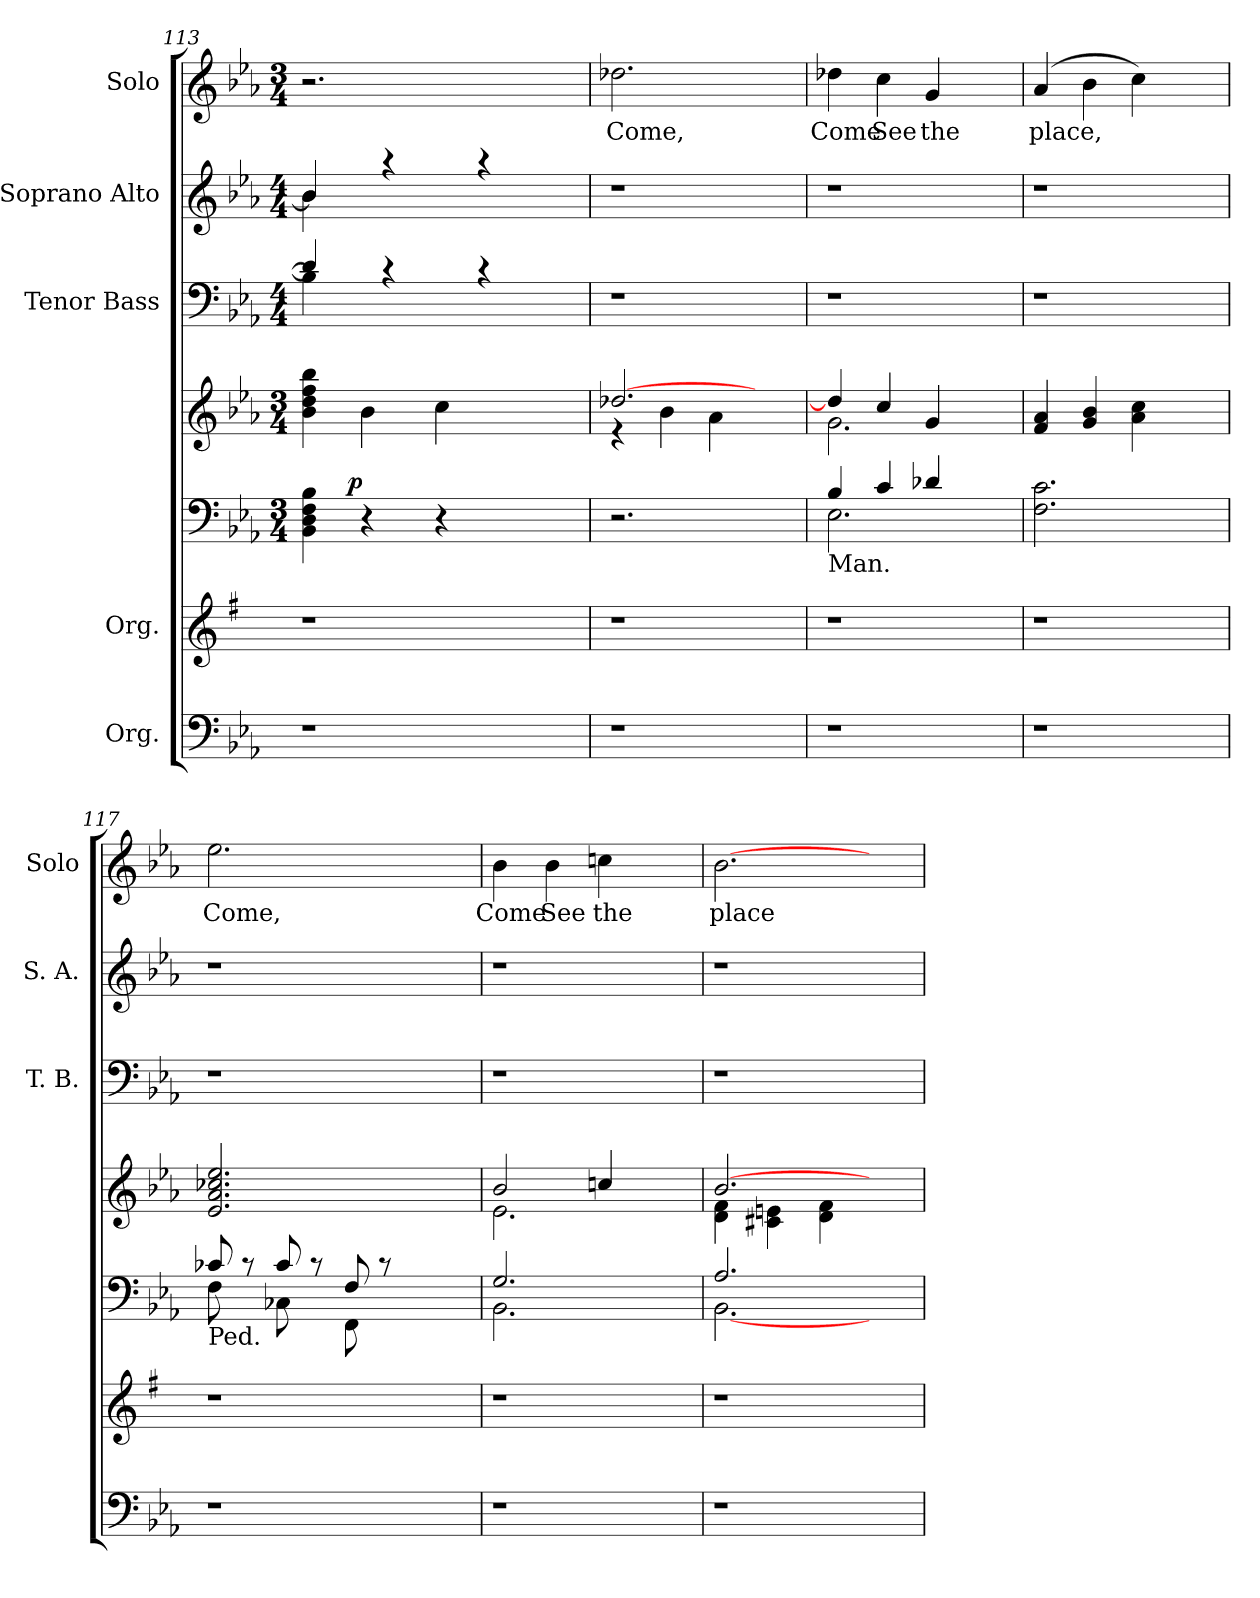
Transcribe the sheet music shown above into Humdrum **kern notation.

**kern	**kern	**kern	**dynam	**kern	**kern	**text	**kern	**text	**kern	**text
*part7	*part6	*part5	*part5	*part4	*part3	*part3	*part2	*part2	*part1	*part1
*staff7	*staff6	*staff5	*staff5	*staff4	*staff3	*staff3	*staff2	*staff2	*staff1	*staff1
*I"Org.	*I"Org.	*	*	*	*I"Tenor Bass	*	*I"Soprano Alto	*	*I"Solo	*
*	*	*	*	*	*I'T. B.	*	*I'S. A.	*	*I'Solo	*
*clefF4	*clefG2	*clefF4	*	*clefG2	*clefF4	*	*clefG2	*	*clefG2	*
*k[b-e-a-]	*k[f#]	*k[b-e-a-]	*	*k[b-e-a-]	*k[b-e-a-]	*	*k[b-e-a-]	*	*k[b-e-a-]	*
*E-:	*G:	*E-:	*	*E-:	*E-:	*	*E-:	*	*E-:	*
*	*	*M3/4	*	*M3/4	*M4/4	*	*M4/4	*	*M3/4	*
=113	=113	=113	=113	=113	=113	=113	=113	=113	=113	=113
*	*	*^	*	*	*^	*	*^	*	*	*
1r	1r	4BB-\ 4D\ 4F\ 4B-\	8..ryy	.	4b-\ 4dd\ 4ff\ 4bb-\	4d/]	4B-\]	.	4b-/]	4b-\	.	2.r	.
!	!	!	!	!LO:DY:a	!	!	!	!	!	!	!	!	!
.	.	.	2ryy	p	.	.	.	.	.	.	.	.	.
.	.	4r	.	.	4b-\	16ryy	8ryy	.	16ryy	8ryy	.	.	.
.	.	.	.	.	.	4rc	.	.	4raa	.	.	.	.
.	.	.	.	.	.	.	2ryy	.	.	2ryy	.	.	.
.	.	4r	.	.	4cc\	.	.	.	.	.	.	.	.
.	.	.	.	.	.	16ryy	.	.	16ryy	.	.	.	.
.	.	.	.	.	.	4rc	.	.	4raa	.	.	.	.
.	.	.	4ryy	.	.	.	.	.	.	.	.	.	.
.	.	4ryy	.	.	4ryy	.	.	.	.	.	.	4ryy	.
.	.	.	.	.	.	8ryy	8ryy	.	8ryy	8ryy	.	.	.
.	.	.	32ryy	.	.	.	.	.	.	.	.	.	.
!!LO:PB:g=z
=114	=114	=114	=114	=114	=114	=114	=114	=114	=114	=114	=114	=114	=114
!	!	!	!	!	!LO:TX:a:t=Meno mosso	!	!	!	!	!	!	!	!
!	!	!LO:N:vis=1	!	!	!	!	!	!	!	!	!	!	!LO:LY:b
*	*	*	*	*	*	*v	*v	*	*	*	*	*	*
*	*	*v	*v	*	*^	*	*	*v	*v	*	*	*
1r	1r	2.r	.	[>2.dd-X/	4re	1r	.	1r	.	2.dd-X\	Come,
.	.	.	.	.	4b-\	.	.	.	.	.	.
.	.	.	.	.	4a-\	.	.	.	.	.	.
.	.	4ryy	.	4ryy	4ryy	.	.	.	.	4ryy	.
=115	=115	=115	=115	=115	=115	=115	=115	=115	=115	=115	=115
*	*	*^	*	*	*	*	*	*	*	*	*
!	!	!LO:TX:b:t=Man.	!	!	!	!	!	!	!	!	!	!
!	!	!	!	!	!	!	!	!	!	!	!	!LO:LY:b
1r	1r	4B-/	2.E-\	.	4dd-/]	2.g\	1r	.	1r	.	4dd-X\	Come
!	!	!	!	!	!	!	!	!	!	!	!	!LO:LY:b
.	.	4c/	.	.	4cc/	.	.	.	.	.	4cc\	See
!	!	!	!	!	!	!	!	!	!	!	!	!LO:LY:b
.	.	4d-X/	.	.	4g/	.	.	.	.	.	4g/	the
.	.	4ryy	4ryy	.	4ryy	4ryy	.	.	.	.	4ryy	.
=116	=116	=116	=116	=116	=116	=116	=116	=116	=116	=116	=116	=116
!	!	!	!	!	!	!	!	!	!	!	!	!LO:LY:b
*	*	*v	*v	*	*	*	*	*	*	*	*	*
*	*	*	*	*v	*v	*	*	*	*	*	*
1r	1r	2.F\ 2.c\	.	4f/ 4a-/	1r	.	1r	.	(4a-/	place,
.	.	.	.	4g/ 4b-/	.	.	.	.	4b-\	.
.	.	.	.	4a-\ 4cc\	.	.	.	.	4cc\)	.
.	.	4ryy	.	4ryy	.	.	.	.	4ryy	.
=117	=117	=117	=117	=117	=117	=117	=117	=117	=117	=117
*	*	*^	*	*	*	*	*	*	*	*
!	!	!LO:TX:b:t=Ped.	!	!	!	!	!	!	!	!	!
!	!	!	!	!	!	!	!	!	!	!	!LO:LY:b
1r	1r	8c-X/	8F\	.	2.e-/ 2.a-/ 2.cc-X/ 2.ee-/	1r	.	1r	.	2.ee-\	Come,
.	.	8rc	8ryy	.	.	.	.	.	.	.	.
.	.	8c-/	8C-X\	.	.	.	.	.	.	.	.
.	.	8rc	8ryy	.	.	.	.	.	.	.	.
.	.	8F/	8FF\	.	.	.	.	.	.	.	.
.	.	8rc	4ryy	.	.	.	.	.	.	.	.
.	.	4ryy	.	.	4ryy	.	.	.	.	4ryy	.
.	.	.	8ryy	.	.	.	.	.	.	.	.
=118	=118	=118	=118	=118	=118	=118	=118	=118	=118	=118	=118
*	*	*	*	*	*^	*	*	*	*	*	*
!	!	!	!	!	!	!	!	!	!	!	!	!LO:LY:b
1r	1r	2.G/	2.BB-\	.	2b-/	2.e-\	1r	.	1r	.	4b-\	Come
!	!	!	!	!	!	!	!	!	!	!	!	!LO:LY:b
.	.	.	.	.	.	.	.	.	.	.	4b-\	See
!	!	!	!	!	!	!	!	!	!	!	!	!LO:LY:b
.	.	.	.	.	4ccn/	.	.	.	.	.	4ccn\	the
.	.	4ryy	4ryy	.	4ryy	4ryy	.	.	.	.	4ryy	.
!!LO:LB:g=z
=119	=119	=119	=119	=119	=119	=119	=119	=119	=119	=119	=119	=119
!	!	!	!	!	!	!	!	!	!	!	!	!LO:LY:b
1r	1r	2.A-/	[<2.BB-\	.	[>2.b-/	4d\ 4f\	1r	.	1r	.	[>2.b-\	place
.	.	.	.	.	.	4c#X\ 4en\	.	.	.	.	.	.
.	.	.	.	.	.	4d\ 4f\	.	.	.	.	.	.
.	.	4ryy	4ryy	.	4ryy	4ryy	.	.	.	.	4ryy	.
*	*	*v	*v	*	*	*	*	*	*	*	*	*
*	*	*	*	*v	*v	*	*	*	*	*	*
=	=	=	=	=	=	=	=	=	=	=
*-	*-	*-	*-	*-	*-	*-	*-	*-	*-	*-
